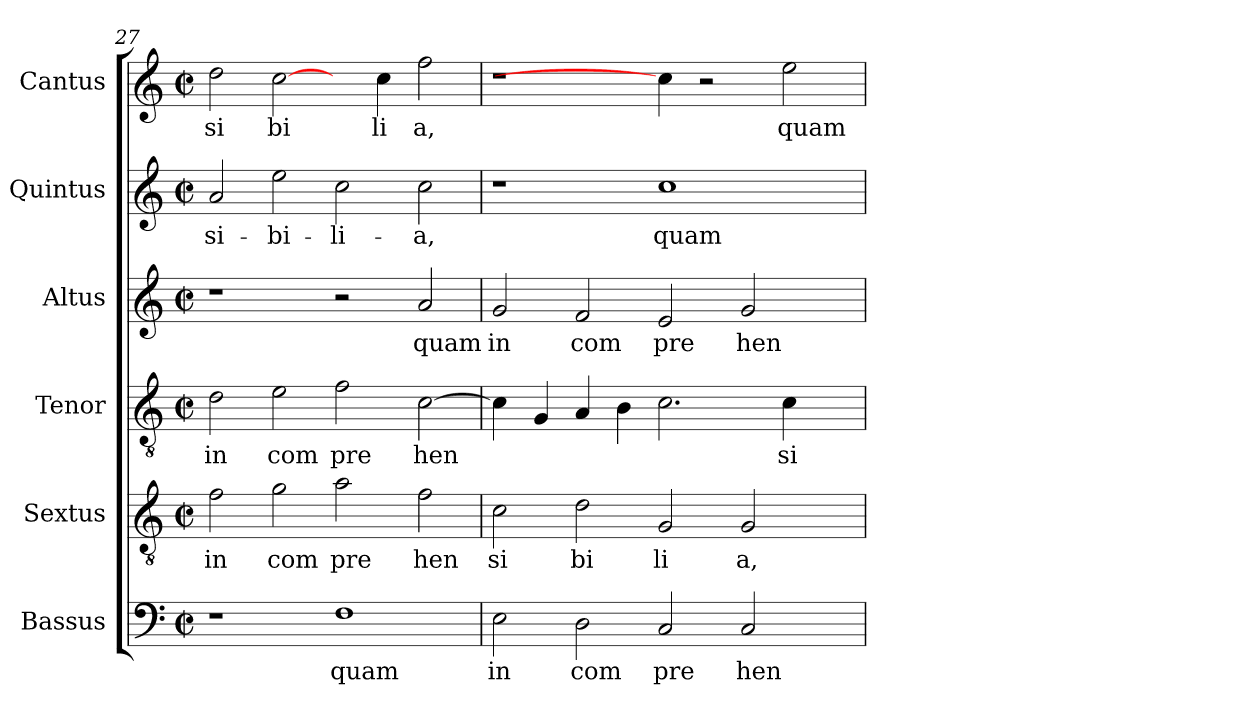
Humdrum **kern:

**kern	**text	**kern	**text	**kern	**text	**kern	**text	**kern	**text	**kern	**text
*part6	*part6	*part5	*part5	*part4	*part4	*part3	*part3	*part2	*part2	*part1	*part1
*staff6	*staff6	*staff5	*staff5	*staff4	*staff4	*staff3	*staff3	*staff2	*staff2	*staff1	*staff1
*I"Bassus	*	*I"Sextus	*	*I"Tenor	*	*I"Altus	*	*I"Quintus	*	*I"Cantus	*
*clefF4	*	*clefGv2	*	*clefGv2	*	*clefG2	*	*clefG2	*	*clefG2	*
*k[]	*	*k[]	*	*k[]	*	*k[]	*	*k[]	*	*k[]	*
*C:	*	*C:	*	*C:	*	*C:	*	*C:	*	*C:	*
*M2/2	*	*M2/2	*	*M2/2	*	*M2/2	*	*M2/2	*	*M2/2	*
*met(c|)	*	*met(c|)	*	*met(c|)	*	*met(c|)	*	*met(c|)	*	*met(c|)	*
=27	=27	=27	=27	=27	=27	=27	=27	=27	=27	=27	=27
!	!	!	!LO:LY:b:cj	!	!LO:LY:b:cj	!	!	!	!LO:LY:b:cj	!	!LO:LY:b:cj
1r	.	2f\	in	2d\	in	1r	.	2a/	-si-	2dd\	si
!	!	!	!LO:LY:b:cj	!	!LO:LY:b:cj	!	!	!	!LO:LY:b:cj	!	!LO:LY:b:cj
.	.	2g\	com	2e\	com	.	.	2ee\	-bi-	[2cc\	bi
!	!LO:LY:b:cj	!	!LO:LY:b:cj	!	!LO:LY:b:cj	!	!	!	!LO:LY:b:cj	!	!
1F	quam	2a\	pre	2f\	pre	2r	.	2cc\	-li-	4ryy	.
!	!	!	!	!	!	!	!	!	!	!	!LO:LY:b:cj
.	.	.	.	.	.	.	.	.	.	4cc\	li
!	!	!	!LO:LY:b:cj	!	!LO:LY:b:cj	!	!LO:LY:b:cj	!	!LO:LY:b:cj	!	!LO:LY:b:cj
.	.	2f\	hen	[>2c\	hen	2a/	quam	2cc\	-a,	2ff\	a,
=28	=28	=28	=28	=28	=28	=28	=28	=28	=28	=28	=28
!	!LO:LY:b:cj	!	!LO:LY:b:cj	!	!LO:LY:b:cj	!	!LO:LY:b:cj	!	!	!	!
2E\	in	2c\	si	4c\]	.	2g/	in	1r	.	1r	.
!	!	!	!	!	!LO:LY:b:cj	!	!	!	!	!	!
.	.	.	.	4G/	.	.	.	.	.	.	.
!	!LO:LY:b:cj	!	!LO:LY:b:cj	!	!LO:LY:b:cj	!	!LO:LY:b:cj	!	!	!	!
2D\	com	2d\	bi	4A/	.	2f/	com	.	.	.	.
!	!	!	!	!	!LO:LY:b:cj	!	!	!	!	!	!
.	.	.	.	4B\	.	.	.	.	.	.	.
!	!LO:LY:b:cj	!	!LO:LY:b:cj	!	!LO:LY:b:cj	!	!LO:LY:b:cj	!	!LO:LY:b:cj	!	!
2C/	pre	2G/	li	2.c\	.	2e/	pre	1cc	quam	4cc\]	.
.	.	.	.	.	.	.	.	.	.	2r	.
!	!LO:LY:b:cj	!	!LO:LY:b:cj	!	!	!	!LO:LY:b:cj	!	!	!	!
2C/	hen	2G/	a,	.	.	2g/	hen	.	.	.	.
!	!	!	!	!	!LO:LY:b:cj	!	!	!	!	!	!LO:LY:b:cj
.	.	.	.	4c\	si	.	.	.	.	2ee\	quam
4ryy	.	4ryy	.	4ryy	.	4ryy	.	4ryy	.	.	.
=	=	=	=	=	=	=	=	=	=	=	=
*-	*-	*-	*-	*-	*-	*-	*-	*-	*-	*-	*-
